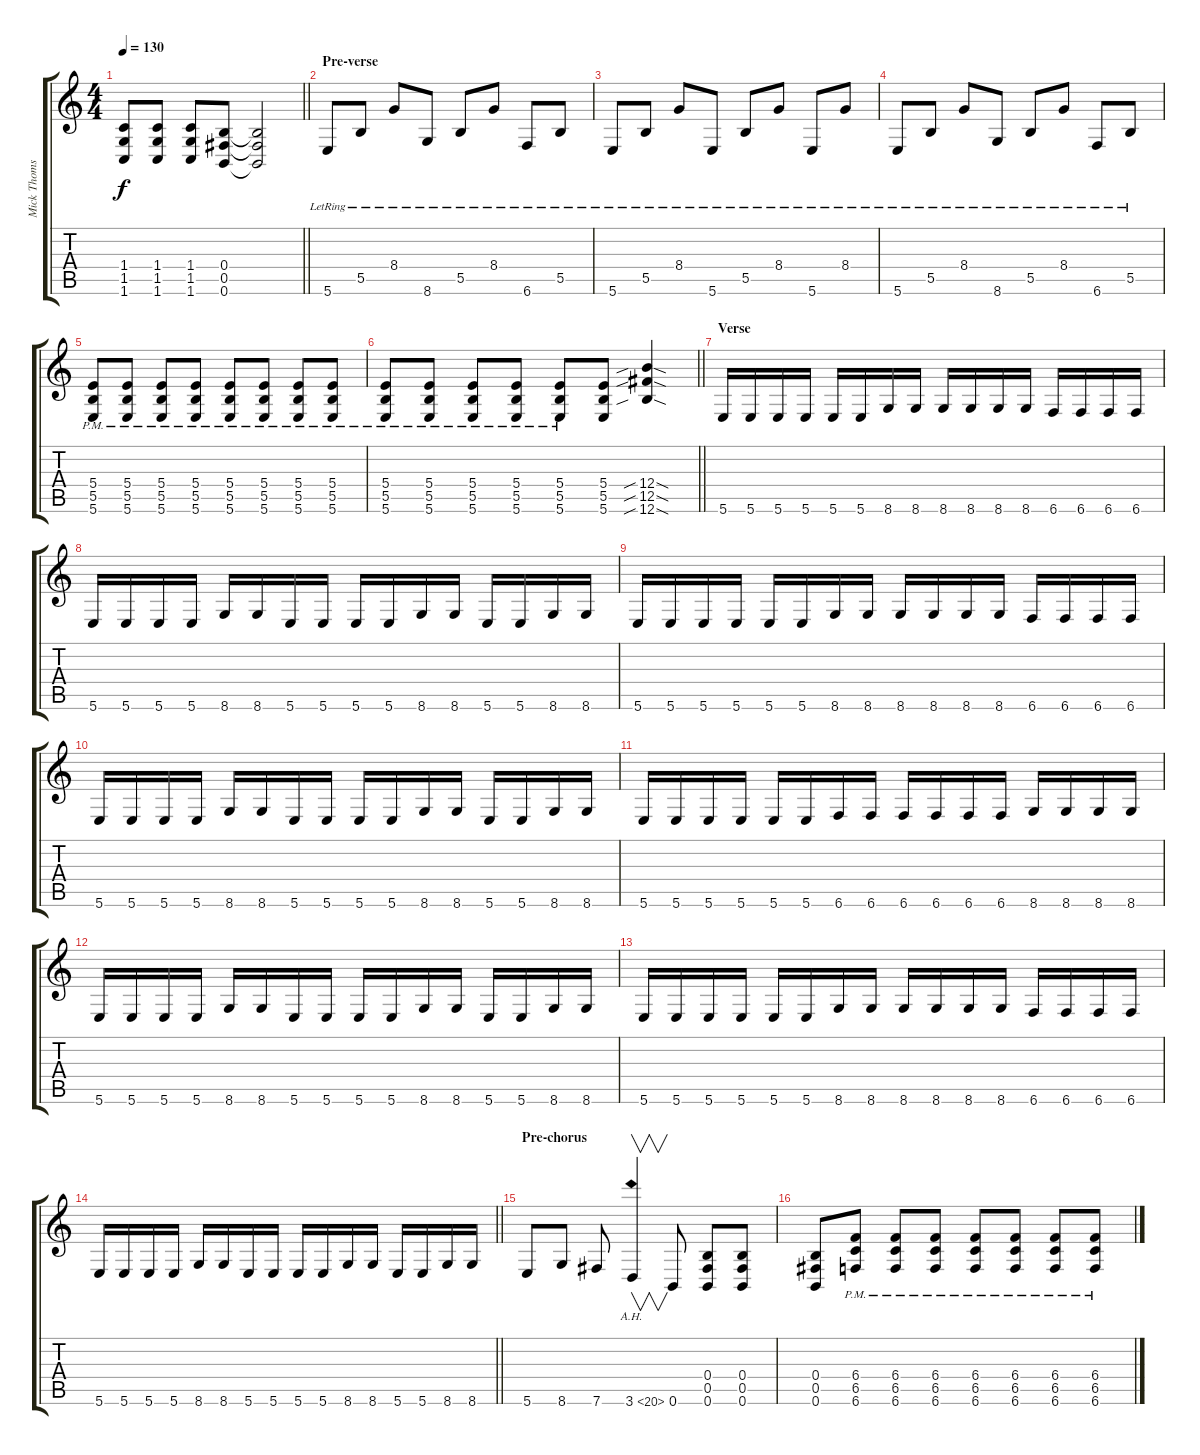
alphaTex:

\track ("Mick Thomson" "Mick Thoms") {instrument distortionguitar}
\staff {score tabs}
\tuning (Db4 Ab3 E3 B2 Gb2 B1) {hide}
\ts (4 4)
\tempo 130
\clef g2
\barLineRight lightlight
\ks c
(1.4 1.5 1.6).8{dy f} (1.4 1.5 1.6).8 (1.4 1.5 1.6).8 (0.4 0.5 0.6).8 (0.4{t} 0.5{t} 0.6{t}).2 |
\section ("" "Pre-verse")
5.6{lr}.8 5.5{lr}.8 8.4{lr}.8 8.6{lr}.8 5.5{lr}.8 8.4{lr}.8 6.6{lr}.8 5.5{lr}.8 |
5.6{lr}.8 5.5{lr}.8 8.4{lr}.8 5.6{lr}.8 5.5{lr}.8 8.4{lr}.8 5.6{lr}.8 8.4{lr}.8 |
5.6{lr}.8 5.5{lr}.8 8.4{lr}.8 8.6{lr}.8 5.5{lr}.8 8.4{lr}.8 6.6{lr}.8 5.5{lr}.8 |
(5.4{pm} 5.5{pm} 5.6{pm}).8 (5.4{pm} 5.5{pm} 5.6{pm}).8 (5.4{pm} 5.5{pm} 5.6{pm}).8 (5.4{pm} 5.5{pm} 5.6{pm}).8 (5.4{pm} 5.5{pm} 5.6{pm}).8 (5.4{pm} 5.5{pm} 5.6{pm}).8 (5.4{pm} 5.5{pm} 5.6{pm}).8 (5.4{pm} 5.5{pm} 5.6{pm}).8 |
\barLineRight lightlight
(5.4{pm} 5.5{pm} 5.6{pm}).8 (5.4{pm} 5.5{pm} 5.6{pm}).8 (5.4{pm} 5.5{pm} 5.6{pm}).8 (5.4{pm} 5.5{pm} 5.6{pm}).8 (5.4{pm} 5.5{pm} 5.6{pm}).8 (5.4 5.5 5.6).8 (12.4{sib sod} 12.5{sib sod} 12.6{sib sod}).4 |
\section ("" "Verse")
5.6.16 5.6.16 5.6.16 5.6.16 5.6.16 5.6.16 8.6.16 8.6.16 8.6.16 8.6.16 8.6.16 8.6.16 6.6.16 6.6.16 6.6.16 6.6.16 |
5.6.16 5.6.16 5.6.16 5.6.16 8.6.16 8.6.16 5.6.16 5.6.16 5.6.16 5.6.16 8.6.16 8.6.16 5.6.16 5.6.16 8.6.16 8.6.16 |
5.6.16 5.6.16 5.6.16 5.6.16 5.6.16 5.6.16 8.6.16 8.6.16 8.6.16 8.6.16 8.6.16 8.6.16 6.6.16 6.6.16 6.6.16 6.6.16 |
5.6.16 5.6.16 5.6.16 5.6.16 8.6.16 8.6.16 5.6.16 5.6.16 5.6.16 5.6.16 8.6.16 8.6.16 5.6.16 5.6.16 8.6.16 8.6.16 |
5.6.16 5.6.16 5.6.16 5.6.16 5.6.16 5.6.16 6.6.16 6.6.16 6.6.16 6.6.16 6.6.16 6.6.16 8.6.16 8.6.16 8.6.16 8.6.16 |
5.6.16 5.6.16 5.6.16 5.6.16 8.6.16 8.6.16 5.6.16 5.6.16 5.6.16 5.6.16 8.6.16 8.6.16 5.6.16 5.6.16 8.6.16 8.6.16 |
5.6.16 5.6.16 5.6.16 5.6.16 5.6.16 5.6.16 8.6.16 8.6.16 8.6.16 8.6.16 8.6.16 8.6.16 6.6.16 6.6.16 6.6.16 6.6.16 |
\barLineRight lightlight
5.6.16 5.6.16 5.6.16 5.6.16 8.6.16 8.6.16 5.6.16 5.6.16 5.6.16 5.6.16 8.6.16 8.6.16 5.6.16 5.6.16 8.6.16 8.6.16 |
\section ("" "Pre-chorus")
5.6.8 8.6.8 7.6.8 3.6{ah 17}.4{v} 0.6.8 (0.4 0.5 0.6).8 (0.4 0.5 0.6).8 |
(0.4 0.5 0.6).8 (6.4{pm} 6.5{pm} 6.6{pm}).8 (6.4{pm} 6.5{pm} 6.6{pm}).8 (6.4{pm} 6.5{pm} 6.6{pm}).8 (6.4{pm} 6.5{pm} 6.6{pm}).8 (6.4{pm} 6.5{pm} 6.6{pm}).8 (6.4{pm} 6.5{pm} 6.6{pm}).8 (6.4{pm} 6.5{pm} 6.6{pm}).8
